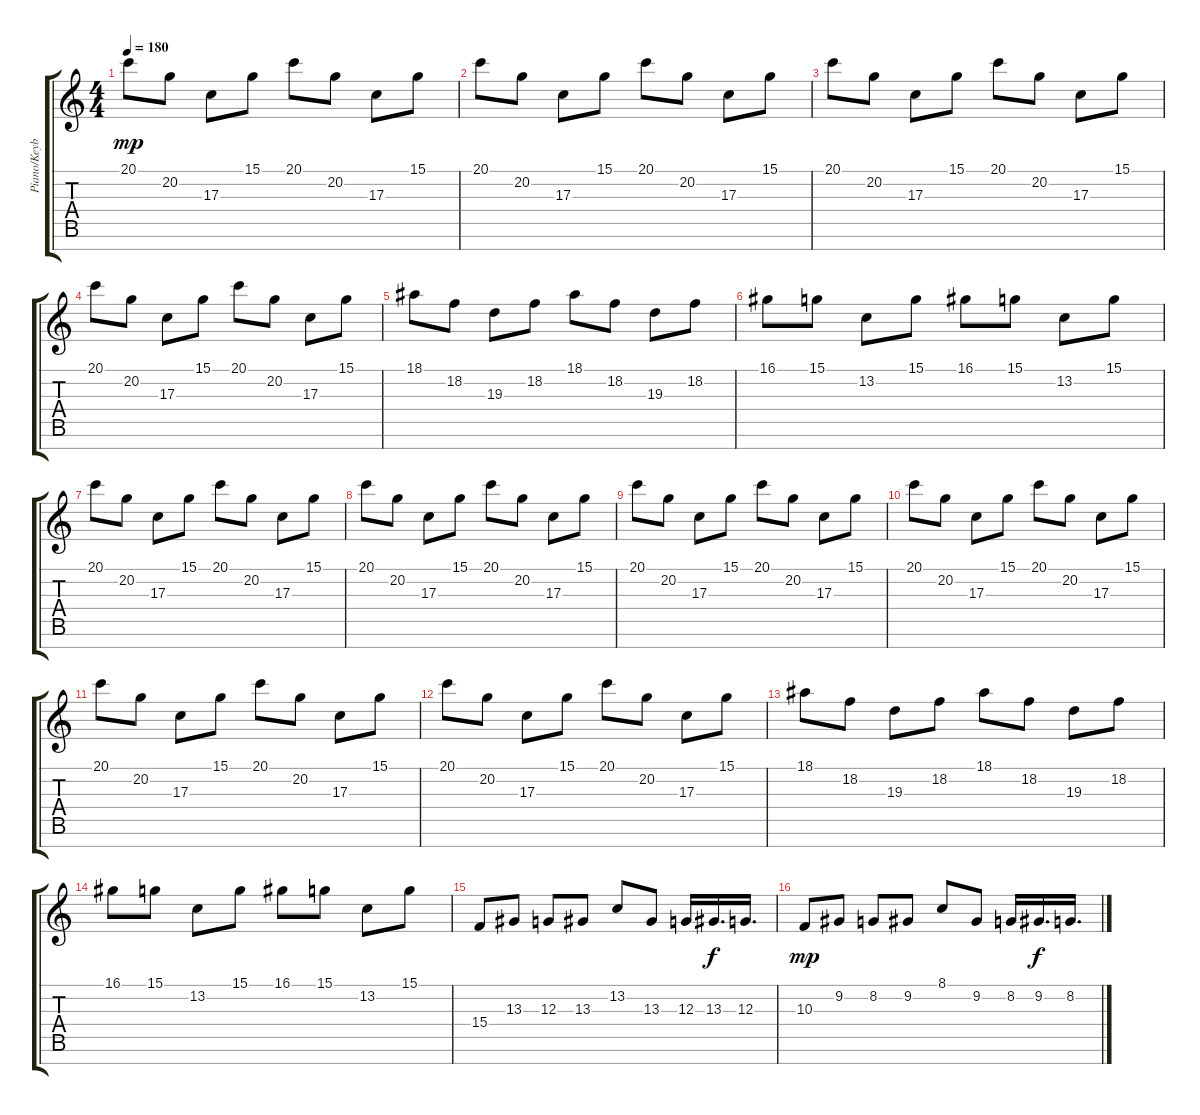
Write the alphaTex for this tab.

\track ("Piano/Keyboard" "Piano/Keyb") {instrument acousticgrandpiano}
\staff {score tabs}
\tuning (E4 B3 G3 D3 A2 E2 B1) {hide}
\ts (4 4)
\tempo 180
\clef g2
\ks c
20.1.8{dy mp} 20.2.8 17.3.8 15.1.8 20.1.8 20.2.8 17.3.8 15.1.8 |
20.1.8 20.2.8 17.3.8 15.1.8 20.1.8 20.2.8 17.3.8 15.1.8 |
20.1.8 20.2.8 17.3.8 15.1.8 20.1.8 20.2.8 17.3.8 15.1.8 |
20.1.8 20.2.8 17.3.8 15.1.8 20.1.8 20.2.8 17.3.8 15.1.8 |
18.1.8 18.2.8 19.3.8 18.2.8 18.1.8 18.2.8 19.3.8 18.2.8 |
16.1.8 15.1.8 13.2.8 15.1.8 16.1.8 15.1.8 13.2.8 15.1.8 |
20.1.8 20.2.8 17.3.8 15.1.8 20.1.8 20.2.8 17.3.8 15.1.8 |
20.1.8 20.2.8 17.3.8 15.1.8 20.1.8 20.2.8 17.3.8 15.1.8 |
20.1.8 20.2.8 17.3.8 15.1.8 20.1.8 20.2.8 17.3.8 15.1.8 |
20.1.8 20.2.8 17.3.8 15.1.8 20.1.8 20.2.8 17.3.8 15.1.8 |
20.1.8 20.2.8 17.3.8 15.1.8 20.1.8 20.2.8 17.3.8 15.1.8 |
20.1.8 20.2.8 17.3.8 15.1.8 20.1.8 20.2.8 17.3.8 15.1.8 |
18.1.8 18.2.8 19.3.8 18.2.8 18.1.8 18.2.8 19.3.8 18.2.8 |
16.1.8 15.1.8 13.2.8 15.1.8 16.1.8 15.1.8 13.2.8 15.1.8 |
15.4.8{balance 4 instrument harpsichord} 13.3.8 12.3.8 13.3.8 13.2.8 13.3.8 12.3.16 13.3.16{d dy f} 12.3.16{d} |
10.3.8{dy mp} 9.2.8 8.2.8 9.2.8 8.1.8 9.2.8 8.2.16 9.2.16{d dy f} 8.2.16{d}
